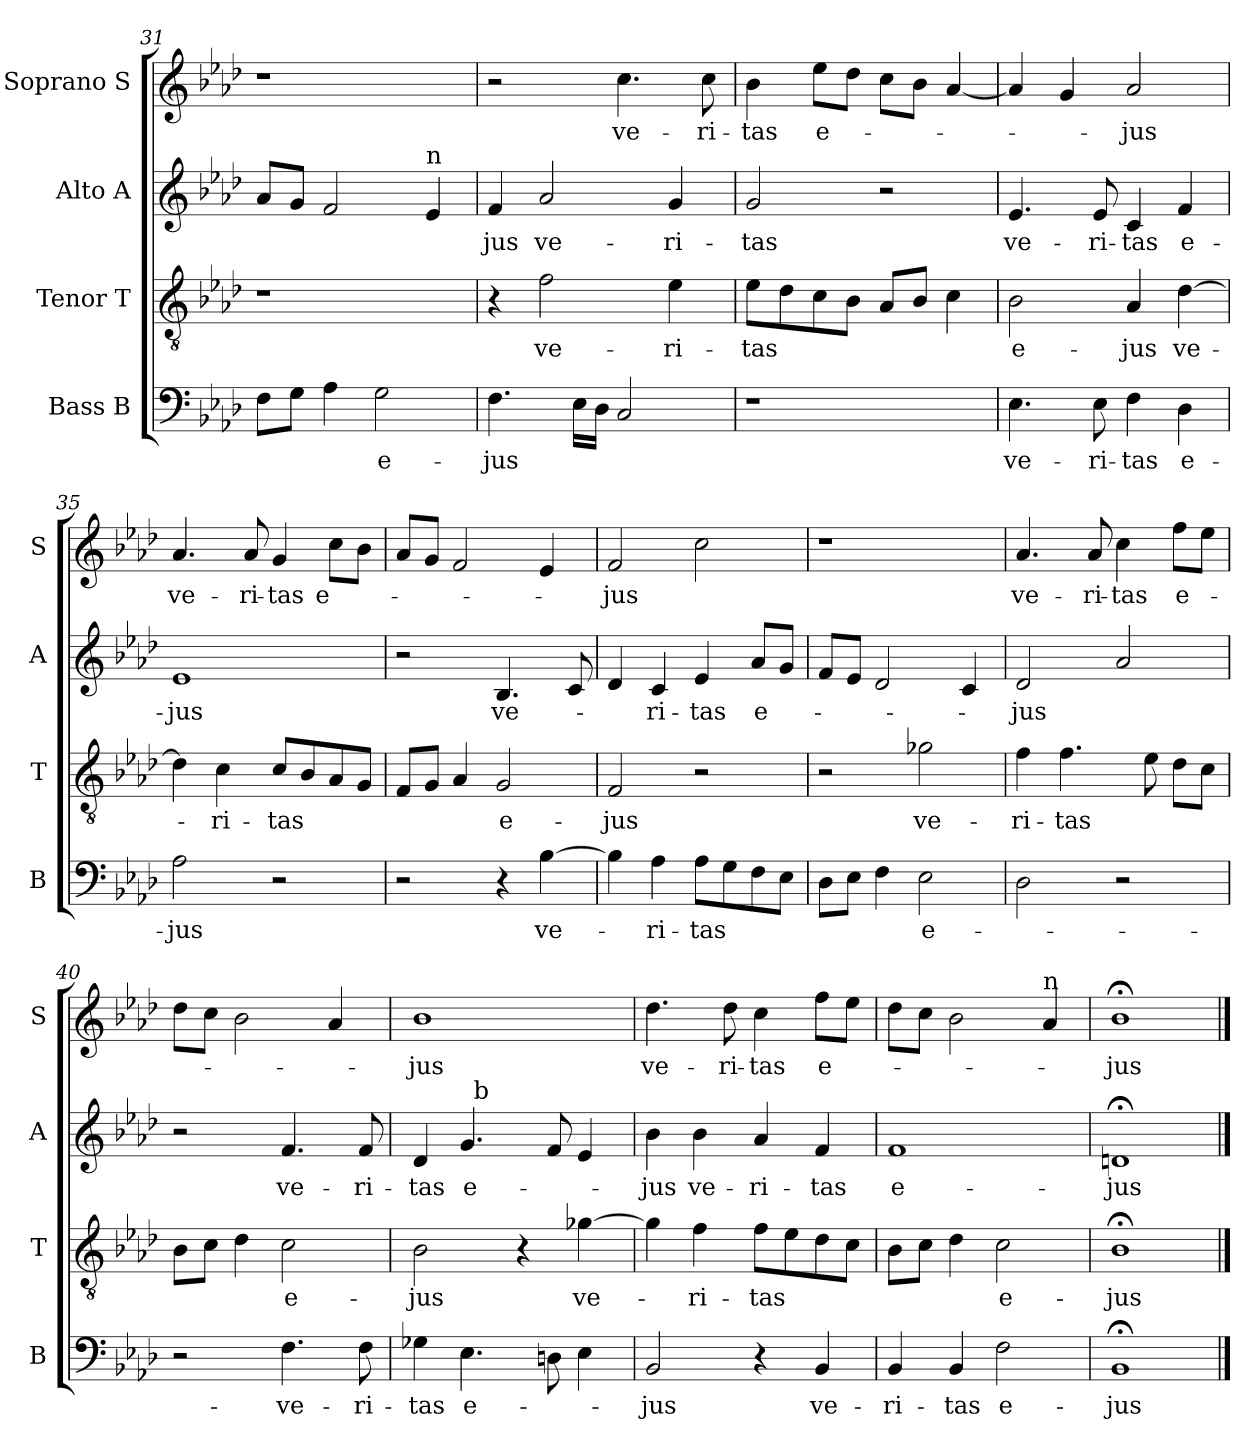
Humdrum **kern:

**kern	**text	**kern	**text	**kern	**text	**kern	**text
*part4	*part4	*part3	*part3	*part2	*part2	*part1	*part1
*staff4	*staff4	*staff3	*staff3	*staff2	*staff2	*staff1	*staff1
*I"Bass B	*	*I"Tenor T	*	*I"Alto A	*	*I"Soprano S	*
*I'B	*	*I'T	*	*I'A	*	*I'S	*
*clefF4	*	*clefGv2	*	*clefG2	*	*clefG2	*
*k[b-e-a-d-]	*	*k[b-e-a-d-]	*	*k[b-e-a-d-]	*	*k[b-e-a-d-]	*
*A-:	*	*A-:	*	*A-:	*	*A-:	*
=31	=31	=31	=31	=31	=31	=31	=31
8F\L	.	1r	.	8a-/L	.	1r	.
8G\J	.	.	.	8g/J	.	.	.
4A-\	.	.	.	2f/	.	.	.
!	!LO:LY:b	!	!	!	!	!	!
2G\	e-	.	.	.	.	.	.
!	!	!	!	!LO:TX:a:t=n	!	!	!
.	.	.	.	4e-/	.	.	.
=32	=32	=32	=32	=32	=32	=32	=32
!	!LO:LY:b	!	!	!	!LO:LY:b	!	!
4.F\	-jus	4r	.	4f/	-jus	2r	.
!	!	!	!LO:LY:b	!	!LO:LY:b	!	!
.	.	2f\	ve-	2a-/	ve-	.	.
16E-\LL	.	.	.	.	.	.	.
16D-\JJ	.	.	.	.	.	.	.
!	!	!	!	!	!	!	!LO:LY:b
2C/	.	.	.	.	.	4.cc\	ve-
!	!	!	!LO:LY:b	!	!LO:LY:b	!	!
.	.	4e-\	-ri-	4g/	-ri-	.	.
!	!	!	!	!	!	!	!LO:LY:b
.	.	.	.	.	.	8cc\	-ri-
=33	=33	=33	=33	=33	=33	=33	=33
!	!	!	!LO:LY:b	!	!LO:LY:b	!	!LO:LY:b
1r	.	8e-\L	-tas	2g/	-tas	4b-\	-tas
.	.	8d-\	.	.	.	.	.
!	!	!	!	!	!	!	!LO:LY:b
.	.	8c\	.	.	.	8ee-\L	e-
.	.	8B-\J	.	.	.	8dd-\J	.
.	.	8A-/L	.	2r	.	8cc\L	.
.	.	8B-/J	.	.	.	8b-\J	.
.	.	4c\	.	.	.	[<4a-/	.
=34	=34	=34	=34	=34	=34	=34	=34
!	!LO:LY:b	!	!LO:LY:b	!	!LO:LY:b	!	!
4.E-\	ve-	2B-\	e-	4.e-/	ve-	4a-/]	.
.	.	.	.	.	.	4g/	.
!	!LO:LY:b	!	!	!	!LO:LY:b	!	!
8E-\	-ri-	.	.	8e-/	-ri-	.	.
!	!LO:LY:b:rj	!	!LO:LY:b	!	!LO:LY:b:rj	!	!LO:LY:b
4F\	-tas	4A-/	-jus	4c/	-tas	2a-/	-jus
!	!LO:LY:b	!	!LO:LY:b	!	!LO:LY:b	!	!
4D-\	e-	[>4d-\	ve-	4f/	e-	.	.
=35	=35	=35	=35	=35	=35	=35	=35
!	!LO:LY:b	!	!	!	!LO:LY:b	!	!LO:LY:b
2A-\	-jus	4d-\]	.	1e-	-jus	4.a-/	ve-
!	!	!	!LO:LY:b	!	!	!	!
.	.	4c\	-ri-	.	.	.	.
!	!	!	!	!	!	!	!LO:LY:b
.	.	.	.	.	.	8a-/	-ri-
!	!	!	!LO:LY:b	!	!	!	!LO:LY:b:rj
2r	.	8c/L	-tas	.	.	4g/	-tas
.	.	8B-/	.	.	.	.	.
!	!	!	!	!	!	!	!LO:LY:b
.	.	8A-/	.	.	.	8cc\L	e-
.	.	8G/J	.	.	.	8b-\J	.
!!LO:PB:g=z
=36	=36	=36	=36	=36	=36	=36	=36
2r	.	8F/L	.	2r	.	8a-/L	.
.	.	8G/J	.	.	.	8g/J	.
.	.	4A-/	.	.	.	2f/	.
!	!	!	!LO:LY:b	!	!LO:LY:b	!	!
4r	.	2G/	e-	4.B-/	ve-	.	.
!	!LO:LY:b	!	!	!	!	!	!
[>4B-\	ve-	.	.	.	.	4e-/	.
.	.	.	.	8c/	.	.	.
=37	=37	=37	=37	=37	=37	=37	=37
!	!	!	!LO:LY:b	!	!	!	!LO:LY:b
4B-\]	.	2F/	-jus	4d-/	.	2f/	-jus
!	!LO:LY:b	!	!	!	!LO:LY:b	!	!
4A-\	-ri-	.	.	4c/	-ri-	.	.
!	!LO:LY:b	!	!	!	!LO:LY:b	!	!
8A-\L	-tas	2r	.	4e-/	-tas	2cc\	.
8G\	.	.	.	.	.	.	.
!	!	!	!	!	!LO:LY:b	!	!
8F\	.	.	.	8a-/L	e-	.	.
8E-\J	.	.	.	8g/J	.	.	.
=38	=38	=38	=38	=38	=38	=38	=38
8D-\L	.	2r	.	8f/L	.	1r	.
8E-\J	.	.	.	8e-/J	.	.	.
4F\	.	.	.	2d-/	.	.	.
!	!LO:LY:b	!	!LO:LY:b	!	!	!	!
2E-\	e-	2g-X\	ve-	.	.	.	.
.	.	.	.	4c/	.	.	.
=39	=39	=39	=39	=39	=39	=39	=39
!	!	!	!LO:LY:b	!	!LO:LY:b	!	!LO:LY:b
2D-\	.	4f\	-ri-	2d-/	-jus	4.a-/	ve-
!	!	!	!LO:LY:b	!	!	!	!
.	.	4.f\	-tas	.	.	.	.
!	!	!	!	!	!	!	!LO:LY:b
.	.	.	.	.	.	8a-/	-ri-
!	!	!	!	!	!	!	!LO:LY:b:rj
2r	.	.	.	2a-/	.	4cc\	-tas
.	.	8e-\	.	.	.	.	.
!	!	!	!	!	!	!	!LO:LY:b
.	.	8d-\L	.	.	.	8ff\L	e-
.	.	8c\J	.	.	.	8ee-\J	.
=40	=40	=40	=40	=40	=40	=40	=40
2r	.	8B-\L	.	2r	.	8dd-\L	.
.	.	8c\J	.	.	.	8cc\J	.
.	.	4d-\	.	.	.	2b-\	.
!	!LO:LY:b	!	!LO:LY:b	!	!LO:LY:b	!	!
4.F\	-ve-	2c\	e-	4.f/	ve-	.	.
.	.	.	.	.	.	4a-/	.
!	!LO:LY:b	!	!	!	!LO:LY:b	!	!
8F\	-ri-	.	.	8f/	-ri-	.	.
=41	=41	=41	=41	=41	=41	=41	=41
!	!LO:LY:b	!	!LO:LY:b	!	!LO:LY:b	!	!LO:LY:b
*	*	*	*	*^	*	*	*
4G-X\	-tas	2B-\	-jus	4d-/	4ryy	-tas	1b-	-jus
!	!LO:LY:b	!	!	!	!	!LO:LY:b	!	!
4.E-\	e-	.	.	4.g/	32ryy	e-	.	.
!	!	!	!	!	!LO:TX:a:t=b	!	!	!
.	.	.	.	.	2ryy	.	.	.
.	.	4r	.	.	.	.	.	.
8Dn\	.	.	.	8f/	.	.	.	.
!	!	!	!LO:LY:b	!	!	!	!	!
4E-\	.	[<4g-X\	ve-	4e-/	.	.	.	.
.	.	.	.	.	8..ryy	.	.	.
!!LO:LB:g=z
=42	=42	=42	=42	=42	=42	=42	=42	=42
!	!LO:LY:b	!	!	!	!	!LO:LY:b	!	!LO:LY:b
*	*	*	*	*v	*v	*	*	*
2BB-/	-jus	4g-\]	.	4b-\	-jus	4.dd-\	ve-
!	!	!	!LO:LY:b	!	!LO:LY:b	!	!
.	.	4f\	-ri-	4b-\	ve-	.	.
!	!	!	!	!	!	!	!LO:LY:b
.	.	.	.	.	.	8dd-\	-ri-
!	!	!	!LO:LY:b	!	!LO:LY:b	!	!LO:LY:b
4r	.	8f\L	-tas	4a-/	-ri-	4cc\	-tas
.	.	8e-\	.	.	.	.	.
!	!LO:LY:b	!	!	!	!LO:LY:b	!	!LO:LY:b
4BB-/	ve-	8d-\	.	4f/	-tas	8ff\L	e-
.	.	8c\J	.	.	.	8ee-\J	.
=43	=43	=43	=43	=43	=43	=43	=43
!	!LO:LY:b	!	!	!	!LO:LY:b:rj	!	!
4BB-/	-ri-	8B-\L	.	1f	e-	8dd-\L	.
.	.	8c\J	.	.	.	8cc\J	.
!	!LO:LY:b	!	!	!	!	!	!
4BB-/	-tas	4d-\	.	.	.	2b-\	.
!	!LO:LY:b	!	!LO:LY:b	!	!	!	!
2F\	e-	2c\	e-	.	.	.	.
!	!	!	!	!	!	!LO:TX:a:t=n	!
.	.	.	.	.	.	4a-/	.
=44	=44	=44	=44	=44	=44	=44	=44
!	!LO:LY:b	!	!LO:LY:b	!	!LO:LY:b	!	!LO:LY:b
1BB-;<	-jus	1B-;<	-jus	1dn;<	-jus	1b-;<	-jus
==	==	==	==	==	==	==	==
*-	*-	*-	*-	*-	*-	*-	*-
